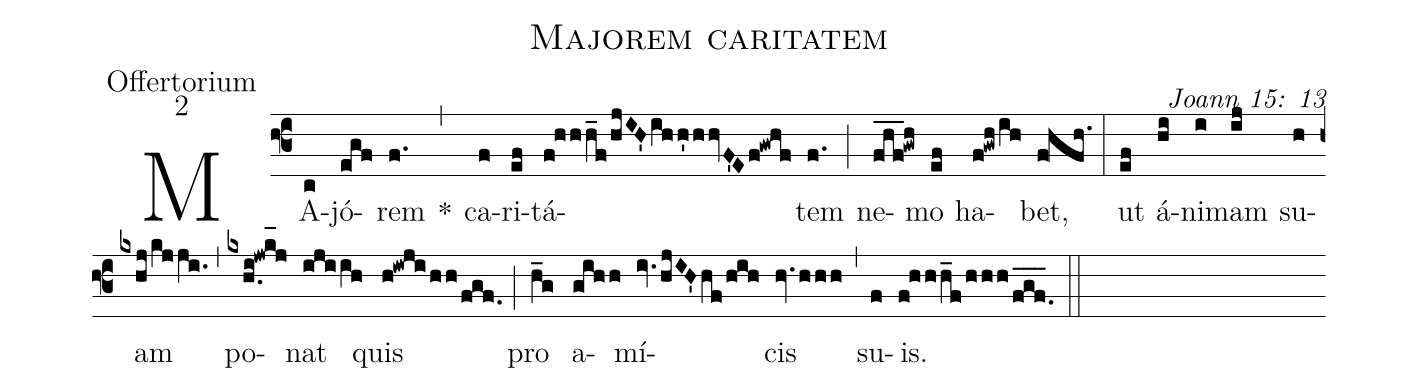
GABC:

name: Majorem caritatem;
office-part: Offertorium;
mode: 2;
commentary: Joann 15: 13;
%%
(f3) MA(c)jó(egf)rem(f.) *(,) ca(f)ri(ef)tá(f!hhh_f/hjIH'ihh'hhvF'Ef!gwhf)tem(f.) (;) ne(fhf___!gwh)mo(ef) ha(f!gwh/ih)bet,(f!hfh.) (:)
ut(ef) á(hi)ni(i)mam(ij) su(h)am(kxhj/kjji.) (,) po(kxh.i!jwk_[hl:1]j)nat(ijiih) quis(h!iwjihh/fgf.) (;) pro(h_g) a(gihh)mí(iv.hjIH'hf/hih)cis(hv.hhh) (,) su(f)is.(f!hhh_f/hhh/f_g_f._) (::)
